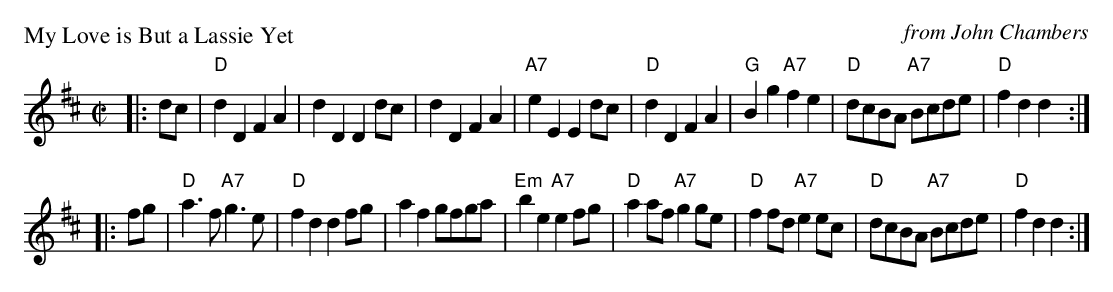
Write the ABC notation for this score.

X:1
P: My Love is But a Lassie Yet
C: from John Chambers
M: C|
L: 1/8
K: D
|: dc \
| "D"d2D2 F2A2 | d2D2 D2dc | d2D2 F2A2 | "A7"e2E2 E2dc \
| "D"d2D2 F2A2 | "G"B2g2 "A7"f2e2 | "D"dcBA "A7"Bcde | "D"f2d2 d2 :|
|: fg \
| "D"a3f "A7"g3e | "D"f2d2 d2fg | a2f2 gfga | "Em"b2e2 "A7"e2fg \
| "D"a2af "A7"g2ge | "D"f2fd "A7"e2ec | "D"dcBA "A7"Bcde | "D"f2d2 d2 :|
